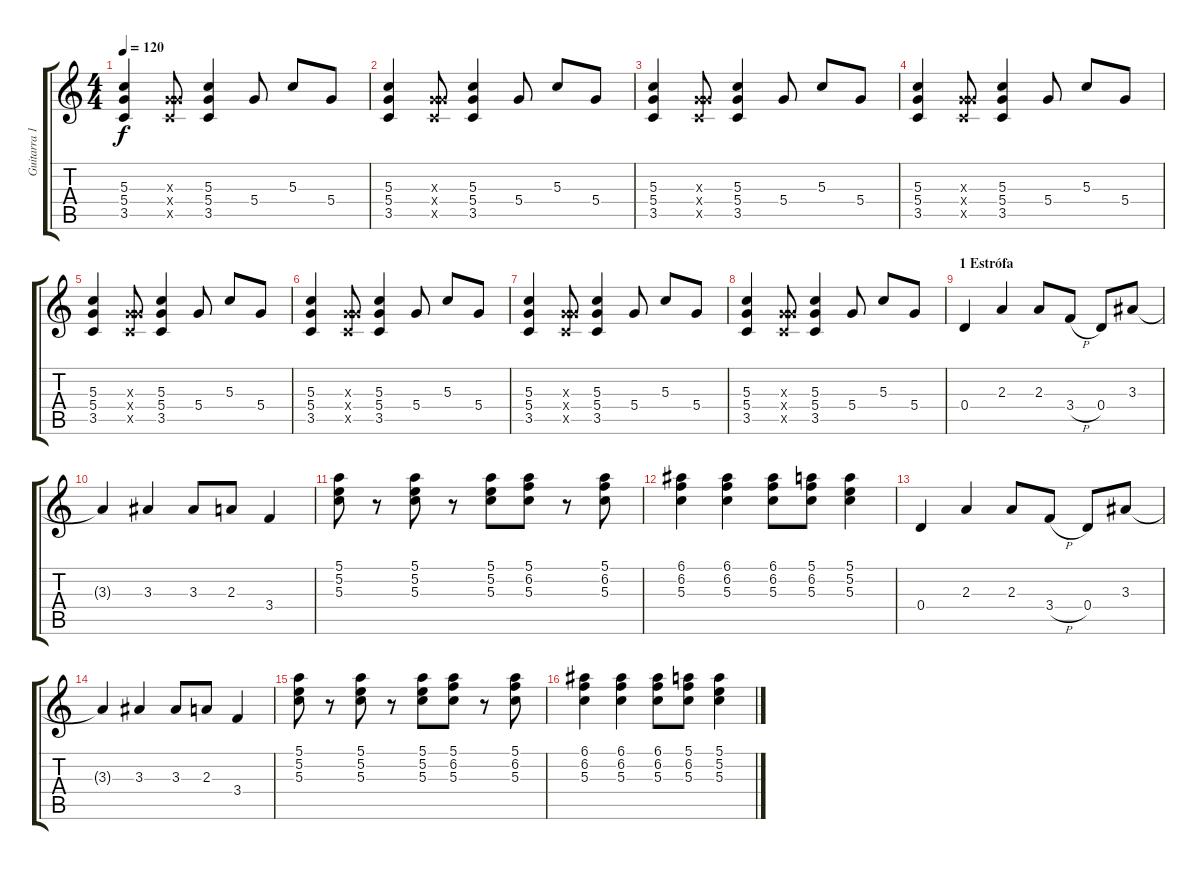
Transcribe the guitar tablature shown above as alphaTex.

\track ("Guitarra 1" "Guitarra 1") {instrument electricguitarclean}
\staff {score tabs}
\tuning (E4 B3 G3 D3 A2 E2) {hide}
\ts (4 4)
\tempo 120
\clef g2
\ks c
(5.3 5.4 3.5).4{dy f} (0.3{x} 5.4{x} 3.5{x}).8 (5.3 5.4 3.5).4 5.4.8 5.3.8 5.4.8 |
(5.3 5.4 3.5).4 (0.3{x} 5.4{x} 3.5{x}).8 (5.3 5.4 3.5).4 5.4.8 5.3.8 5.4.8 |
(5.3 5.4 3.5).4 (0.3{x} 5.4{x} 3.5{x}).8 (5.3 5.4 3.5).4 5.4.8 5.3.8 5.4.8 |
(5.3 5.4 3.5).4 (0.3{x} 5.4{x} 3.5{x}).8 (5.3 5.4 3.5).4 5.4.8 5.3.8 5.4.8 |
(5.3 5.4 3.5).4 (0.3{x} 5.4{x} 3.5{x}).8 (5.3 5.4 3.5).4 5.4.8 5.3.8 5.4.8 |
(5.3 5.4 3.5).4 (0.3{x} 5.4{x} 3.5{x}).8 (5.3 5.4 3.5).4 5.4.8 5.3.8 5.4.8 |
(5.3 5.4 3.5).4 (0.3{x} 5.4{x} 3.5{x}).8 (5.3 5.4 3.5).4 5.4.8 5.3.8 5.4.8 |
(5.3 5.4 3.5).4 (0.3{x} 5.4{x} 3.5{x}).8 (5.3 5.4 3.5).4 5.4.8 5.3.8 5.4.8 |
\section ("" "1 Estrófa")
0.4.4 2.3.4 2.3.8 3.4{h}.8 0.4.8 3.3.8 |
3.3{t}.4 3.3.4 3.3.8 2.3.8 3.4.4 |
(5.1 5.2 5.3).8 r.8 (5.1 5.2 5.3).8 r.8 (5.1 5.2 5.3).8 (5.1 6.2 5.3).8 r.8 (5.1 6.2 5.3).8 |
(6.1 6.2 5.3).4 (6.1 6.2 5.3).4 (6.1 6.2 5.3).8 (5.1 6.2 5.3).8 (5.1 5.2 5.3).4 |
0.4.4 2.3.4 2.3.8 3.4{h}.8 0.4.8 3.3.8 |
3.3{t}.4 3.3.4 3.3.8 2.3.8 3.4.4 |
(5.1 5.2 5.3).8 r.8 (5.1 5.2 5.3).8 r.8 (5.1 5.2 5.3).8 (5.1 6.2 5.3).8 r.8 (5.1 6.2 5.3).8 |
(6.1 6.2 5.3).4 (6.1 6.2 5.3).4 (6.1 6.2 5.3).8 (5.1 6.2 5.3).8 (5.1 5.2 5.3).4
